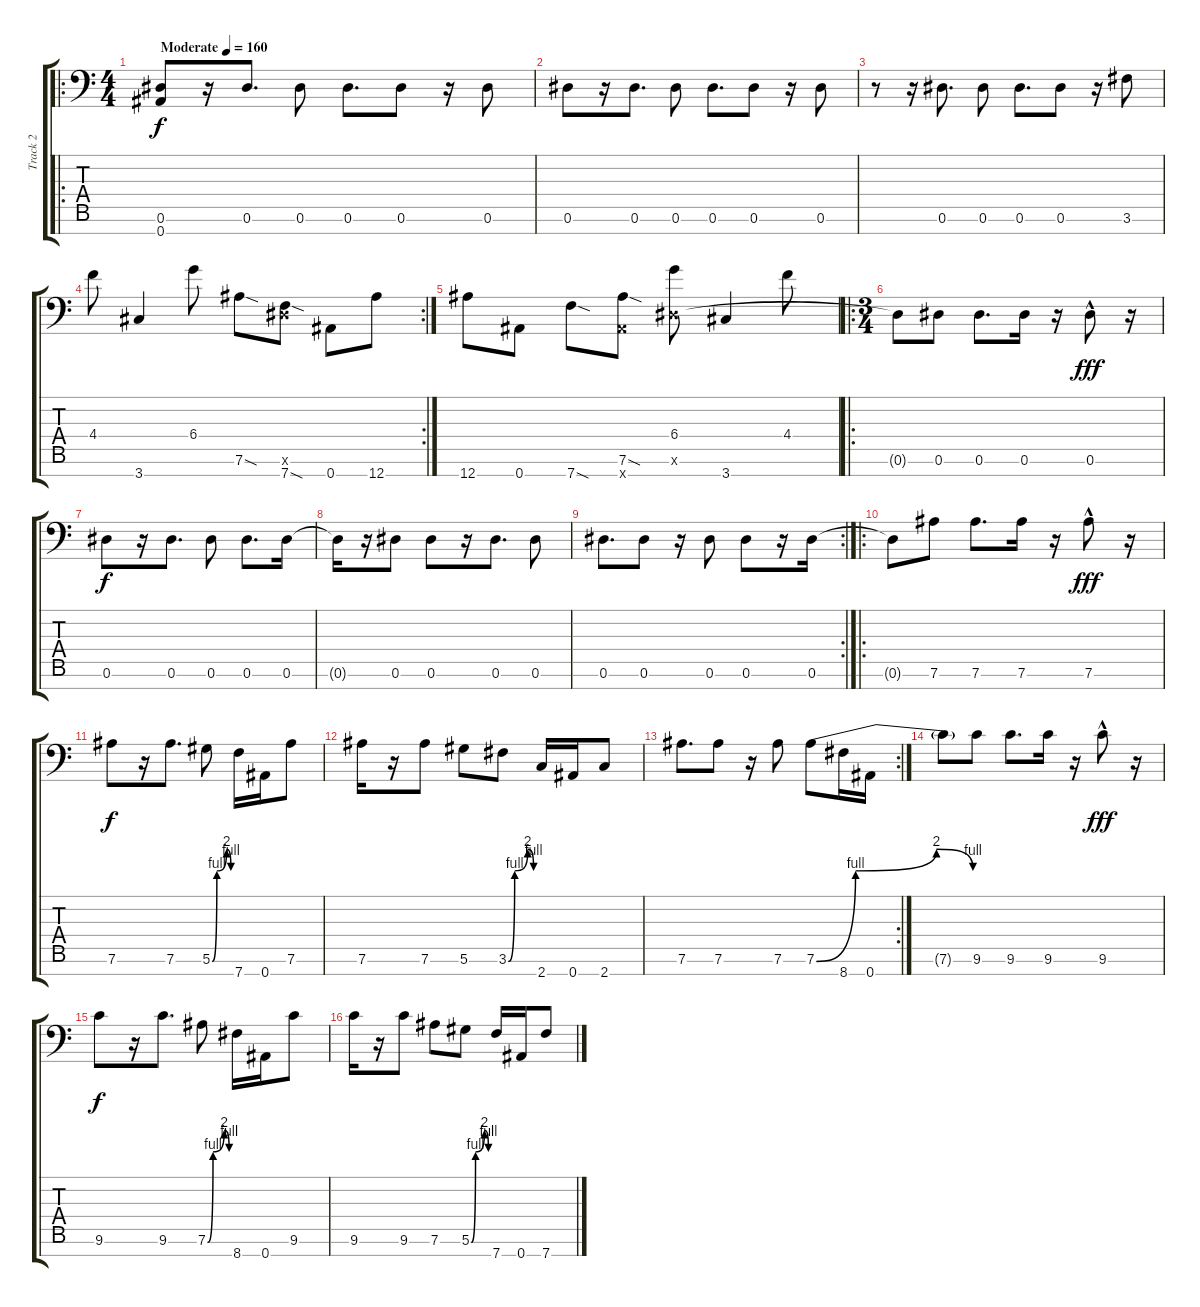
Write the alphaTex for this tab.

\track ("Track 2" "Track 2") {instrument distortionguitar}
\staff {score tabs}
\tuning (Eb4 Bb3 Gb3 Db3 Ab2 Eb2 Bb1) {hide}
\ro
\ts (4 4)
\tempo (160 "Moderate")
\clef f4
\ks c
(0.6 0.7).8{dy f instrument distortionguitar} r.16 0.6.8{d} 0.6.8 0.6.8{d} 0.6.8 r.16 0.6.8 |
0.6.8 r.16 0.6.8{d} 0.6.8 0.6.8{d} 0.6.8 r.16 0.6.8 |
r.8 r.16 0.6.8{d} 0.6.8 0.6.8{d} 0.6.8 r.16 3.6.8 |
\rc 2
4.4.8 3.7.4 6.4.8 7.6{sod}.8 (0.6{x} 7.7{sod}).8 0.7.8 12.7.8 |
12.7.8 0.7.8 7.7{sod}.8 (7.6{sod} 0.7{x}).8 (6.4 0.6{x}).8 3.7.4 4.4.8 |
\ro
\ts (3 4)
0.6{t}.8 0.6.8 0.6.8{d} 0.6.16 r.16 0.6{hac}.8{dy fff} r.16 |
0.6.8{dy f} r.16 0.6.8{d} 0.6.8 0.6.8{d} 0.6.16 |
0.6{t}.16 r.16 0.6.8 0.6.8 r.16 0.6.8{d} 0.6.8 |
\rc 2
0.6.8{d} 0.6.8 r.16 0.6.8 0.6.8 r.16 0.6.16 |
\ro
0.6{t}.8 7.6.8 7.6.8{d} 7.6.16 r.16 7.6{hac}.8{dy fff} r.16 |
7.6.8{dy f} r.16 7.6.8{d} 5.6{be (custom 0 0 15 4 46 8 60 4)}.8 7.7.16 0.7.16 7.6.8 |
7.6.16 r.16 7.6.8 5.6.8 3.6{be (custom 0 0 15 4 46 8 60 4)}.8 2.7.16 0.7.16 2.7.8 |
\rc 2
7.6.8{d} 7.6.8 r.16 7.6.8 7.6{be (custom 0 0 15 4 46 8 60 4)}.8 8.7.16 0.7.16 |
7.6{t}.8 9.6.8 9.6.8{d} 9.6.16 r.16 9.6{hac}.8{dy fff} r.16 |
9.6.8{dy f} r.16 9.6.8{d} 7.6{be (custom 0 0 15 4 46 8 60 4)}.8 8.7.16 0.7.16 9.6.8 |
9.6.16 r.16 9.6.8 7.6.8 5.6{be (custom 0 0 15 4 46 8 60 4)}.8 7.7.16 0.7.16 7.7.8
